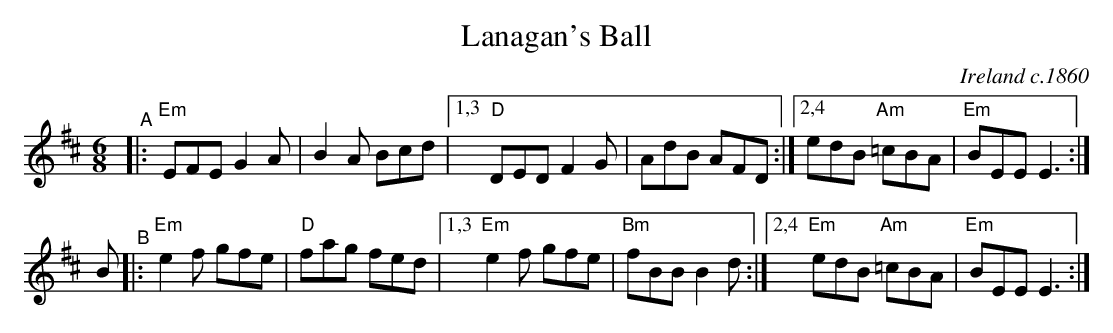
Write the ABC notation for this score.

X:1
T: Lanagan's Ball
O: Ireland c.1860
M: 6/8
L: 1/8
K: EDor
"^A"|: "Em"EFE G2A | B2A Bcd |[1,3 "D"DED   F2G | AdB AFD :|[2,4 edB "Am"=cBA | "Em"BEE E3 :|
B \
"^B"|: "Em"e2f gfe | "D"fag fed |[1,3 "Em"e2f gfe | "Bm"fBB B2d :|[2,4 "Em"edB "Am"=cBA | "Em"BEE E3 :|
